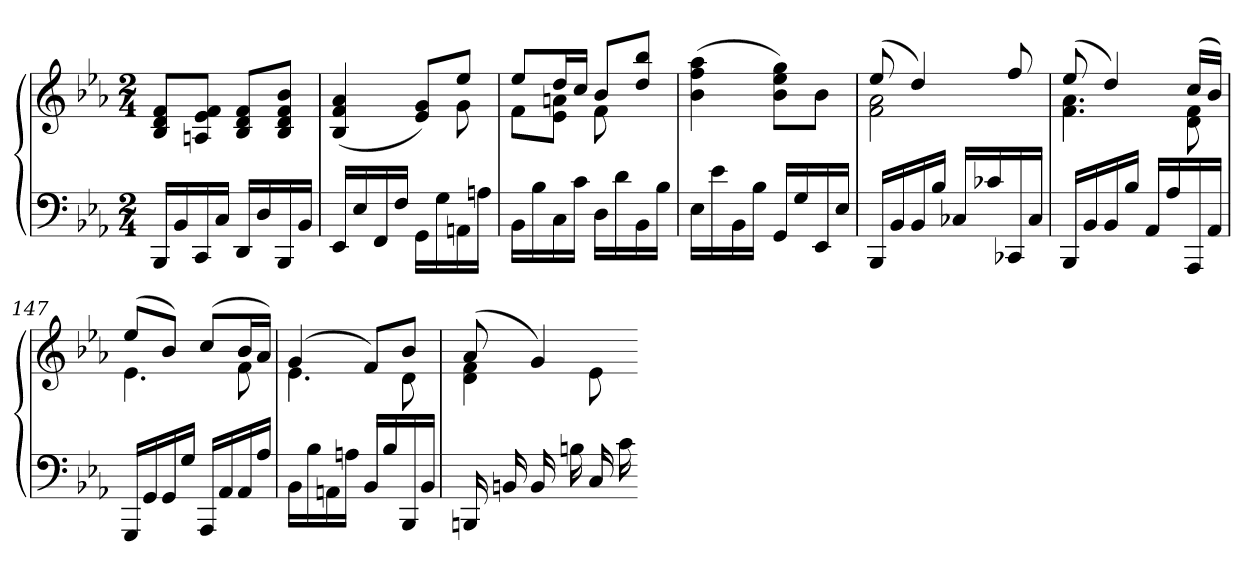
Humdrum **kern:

**kern	**kern
*part1	*part1
*staff2	*staff1
*clefF4	*clefG2
*k[b-e-a-]	*k[b-e-a-]
*E-:	*E-:
*M2/4	*M2/4
=	=
16BBB-LL	8B- 8d 8fL
16BB-	.
16CC	8An 8e- 8fJ
16CJJ	.
16DDLL	8B- 8d 8fL
16D	.
16BBB-	8B- 8d 8f 8b-J
16BB-JJ	.
=142	=142
*	*^
16EE-LL	(4B- 4f 4a-	4.ryy
16E-	.	.
16FF	.	.
16FJJ	.	.
16GGLL	8e- 8gL)	.
16G	.	.
16AAn	8ee-J	8g
16AnJJ	.	.
=143	=143	=143
16BB-LL	8ee-L	8fL
16B-	.	.
16C	16ddL	8e- 8anJ
16cJJ	16ccJJ	.
16DLL	8b-L	8f
16d	.	.
16BB-	8dd 8bb-J	8ryy
16B-JJ	.	.
*	*v	*v
=144	=144
16E-LL	(4b- 4ff 4aa-
16e-	.
16BB-	.
16B-JJ	.
16GGLL	8b- 8ee- 8ggL)
16G	.
16EE-	8b-J
16E-JJ	.
=145	=145
*	*^
16BBB-LL	(8ee-	2f 2a-
16BB-	.	.
16BB-	4dd)	.
16B-JJ	.	.
16C-XLL	.	.
16c-X	.	.
16CC-X	8ff	.
16C-JJ	.	.
=146	=146	=146
16BBB-LL	(8ee-	4.f 4.a-
16BB-	.	.
16BB-	4dd)	.
16B-JJ	.	.
16AA-LL	.	.
16A-	.	.
16AAA-	(16ccLL	8d 8f
16AA-JJ	16b-JJ)	.
=147	=147	=147
16GGGLL	(8ee-L	4.e-
16GG	.	.
16GG	8b-J)	.
16GJJ	.	.
16AAA-LL	(8ccL	.
16AA-	.	.
16AA-	16b-L	8f
16A-JJ	16a-JJ)	.
=148	=148	=148
16BB-LL	(4g	4.e-
16B-	.	.
16AAn	.	.
16AnJJ	.	.
16BB-LL	8fL)	.
16B-	.	.
16BBB-	8b-J	8d
16BB-JJ	.	.
=149	=149	=149
16BBBn	(8a-	4d 4f
16BBn	.	.
16BB	4g)	.
16Bn	.	.
16C	.	8e-
16c	.	.
*	*v	*v
=-	=-
*-	*-
